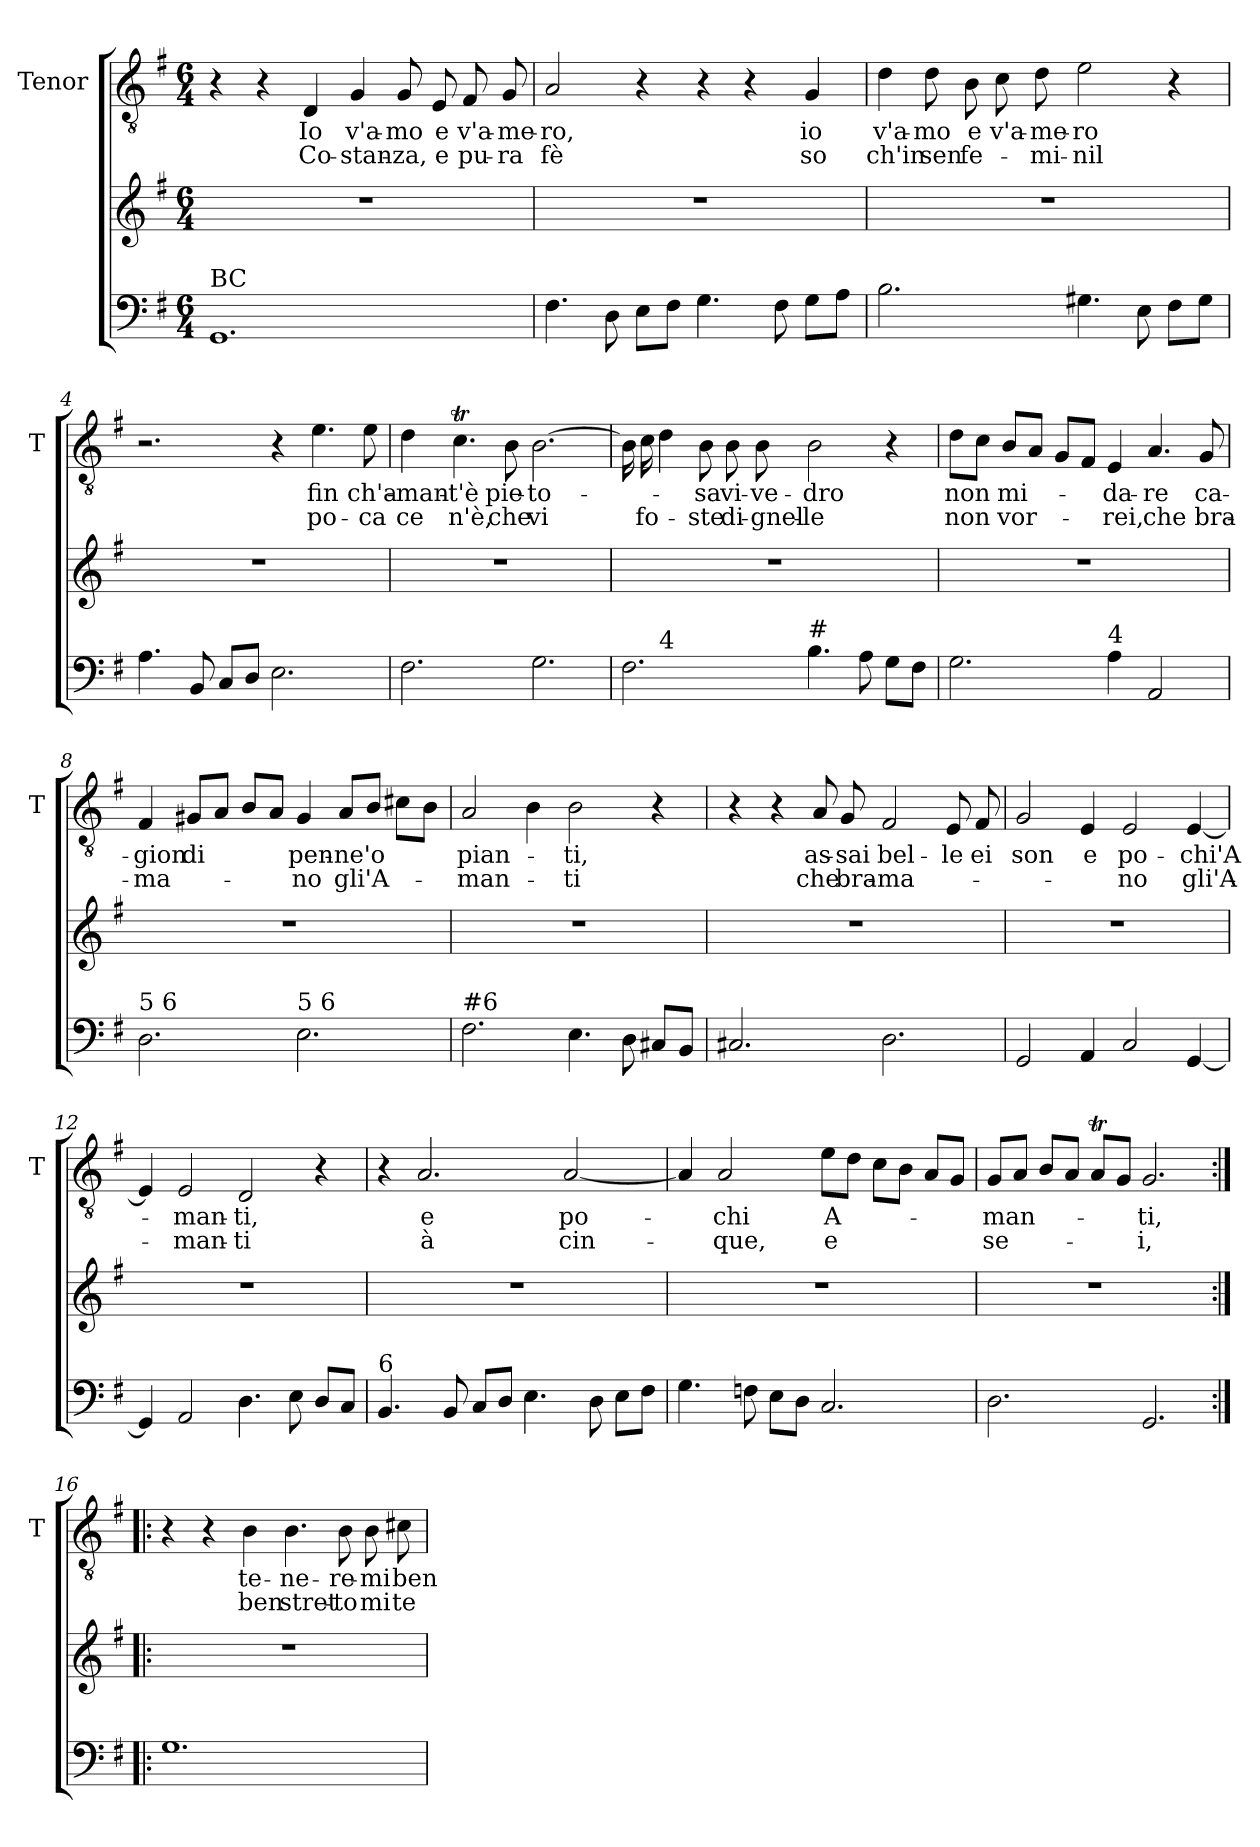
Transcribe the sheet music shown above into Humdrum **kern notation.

**kern	**kern	**kern	**text	**text
*part2	*part2	*part1	*part1	*part1
*staff3	*staff2	*staff1	*staff1	*staff1
*	*	*I"Tenor	*	*
*	*	*I'T	*	*
*clefF4	*clefG2	*clefGv2	*	*
*k[f#]	*k[f#]	*k[f#]	*	*
*G:	*G:	*G:	*	*
*M6/4	*M6/4	*M6/4	*	*
=1	=1	=1	=1	=1
!LO:TX:a:t=BC	!	!	!	!
1.GG	1.r	4r	.	.
.	.	4r	.	.
!	!	!	!LO:LY:b	!LO:LY:b
.	.	4D/	Io	Co-
!	!	!	!LO:LY:b	!LO:LY:b
.	.	4G/	v'a-	-stan-
!	!	!	!LO:LY:b	!LO:LY:b
.	.	8G/	-mo	-za,
!	!	!	!LO:LY:b	!LO:LY:b
.	.	8E/	e	e
!	!	!	!LO:LY:b	!LO:LY:b
.	.	8F#/	v'a-	pu-
!	!	!	!LO:LY:b	!LO:LY:b
.	.	8G/	-me-	-ra
=2	=2	=2	=2	=2
!	!	!	!LO:LY:b	!LO:LY:b
4.F#\	1.r	2A/	-ro,	fè
8D\	.	.	.	.
8E\L	.	4r	.	.
8F#\J	.	.	.	.
4.G\	.	4r	.	.
.	.	4r	.	.
8F#\	.	.	.	.
!	!	!	!LO:LY:b	!LO:LY:b
8G\L	.	4G/	io	so
8A\J	.	.	.	.
=3	=3	=3	=3	=3
!	!	!	!LO:LY:b	!LO:LY:b
2.B\	1.r	4d\	v'a-	ch'in
!	!	!	!LO:LY:b	!LO:LY:b
.	.	8d\	-mo	sen
!	!	!	!LO:LY:b	!LO:LY:b
.	.	8B\	e	fe-
!	!	!	!LO:LY:b	!
.	.	8c\	v'a-	.
!	!	!	!LO:LY:b	!LO:LY:b
.	.	8d\	-me-	-mi-
!	!	!	!LO:LY:b	!LO:LY:b
4.G#X\	.	2e\	-ro	-nil
8E\	.	.	.	.
8F#\L	.	4r	.	.
8G#\J	.	.	.	.
!!LO:LB:g=z
=4	=4	=4	=4	=4
4.A\	1.r	2.r	.	.
8BB/	.	.	.	.
8C/L	.	.	.	.
8D/J	.	.	.	.
2.E\	.	4r	.	.
!	!	!	!LO:LY:b	!LO:LY:b
.	.	4.e\	fin	po-
!	!	!	!LO:LY:b	!LO:LY:b
.	.	8e\	ch'a-	-ca
=5	=5	=5	=5	=5
!	!	!	!LO:LY:b	!LO:LY:b
2.F#\	1.r	4d\	-man-	ce
!	!	!	!LO:LY:b	!LO:LY:b
.	.	4.cT\	-t'è	n'è,
!	!	!	!LO:LY:b	!LO:LY:b
.	.	8B\	pie-	che
!	!	!	!LO:LY:b	!LO:LY:b
2.G\	.	[2.B\	-to-	vi
=6	=6	=6	=6	=6
*^	*	*	*	*
2.F#\	8ryy	1.r	16B\]	.	.
!	!	!	!	!	!LO:LY:b
.	.	.	16c\	.	fo-
!	!LO:TX:a:t=4	!	!	!	!
.	1ryy	.	4d\	.	.
!	!	!	!	!LO:LY:b	!LO:LY:b
.	.	.	8B\	-sa	-ste
!	!	!	!	!LO:LY:b	!LO:LY:b
.	.	.	8B\	vi-	di-
!	!	!	!	!LO:LY:b	!LO:LY:b
.	.	.	8B\	-ve-	-gnel-
!LO:TX:a:t=#	!	!	!	!	!
!	!	!	!	!LO:LY:b	!LO:LY:b
4.B\	.	.	2B\	-dro	-le
8A\	4.ryy	.	.	.	.
8G\L	.	.	4r	.	.
8F#\J	.	.	.	.	.
=7	=7	=7	=7	=7	=7
!	!	!	!	!LO:LY:b	!LO:LY:b
*v	*v	*	*	*	*
2.G\	1.r	8d\L	non	non
.	.	8c\J	.	.
!	!	!	!LO:LY:b	!LO:LY:b
.	.	8B/L	mi-	vor-
.	.	8A/J	.	.
.	.	8G/L	.	.
.	.	8F#/J	.	.
!LO:TX:a:t=4	!	!	!	!
!	!	!	!LO:LY:b	!LO:LY:b
4A\	.	4E/	-da-	-rei,
!	!	!	!LO:LY:b	!LO:LY:b
2AA/	.	4.A/	-re	che
!	!	!	!LO:LY:b	!LO:LY:b
.	.	8G/	ca-	bra-
!!LO:LB:g=z
=8	=8	=8	=8	=8
!LO:TX:a:t=5 6	!	!	!	!
!	!	!	!LO:LY:b	!LO:LY:b
2.D\	1.r	4F#/	-gion	-ma-
!	!	!	!LO:LY:b	!
.	.	8G#X/L	di	.
.	.	8A/J	.	.
.	.	8B/L	.	.
.	.	8A/J	.	.
!LO:TX:a:t=5 6	!	!	!	!
!	!	!	!LO:LY:b	!LO:LY:b
2.E\	.	4G#/	pen-	-no
!	!	!	!LO:LY:b	!LO:LY:b
.	.	8A/L	-ne'o	gli'A-
.	.	8B/J	.	.
.	.	8c#X\L	.	.
.	.	8B\J	.	.
=9	=9	=9	=9	=9
!LO:TX:a:t=#6	!	!	!	!
!	!	!	!LO:LY:b	!LO:LY:b
2.F#\	1.r	2A/	pian-	-man-
.	.	4B\	.	.
!	!	!	!LO:LY:b	!LO:LY:b
4.E\	.	2B\	-ti,	-ti
8D\	.	.	.	.
8C#X/L	.	4r	.	.
8BB/J	.	.	.	.
=10	=10	=10	=10	=10
2.C#X/	1.r	4r	.	.
.	.	4r	.	.
!	!	!	!LO:LY:b	!LO:LY:b
.	.	8A/	as-	che
!	!	!	!LO:LY:b	!LO:LY:b
.	.	8G/	-sai	bra-
!	!	!	!LO:LY:b	!LO:LY:b
2.D\	.	2F#/	bel-	-ma-
!	!	!	!LO:LY:b	!
.	.	8E/	-le	.
!	!	!	!LO:LY:b	!
.	.	8F#/	ei	.
=11	=11	=11	=11	=11
!	!	!	!LO:LY:b	!
2GG/	1.r	2G/	son	.
!	!	!	!LO:LY:b	!
4AA/	.	4E/	e	.
!	!	!	!LO:LY:b	!LO:LY:b
2C/	.	2E/	po-	-no
!	!	!	!LO:LY:b	!LO:LY:b
[4GG/	.	[4E/	-chi'A-	gli'A-
!!LO:PB:g=z
=12	=12	=12	=12	=12
4GG/]	1.r	4E/]	.	.
!	!	!	!LO:LY:b	!LO:LY:b
2AA/	.	2E/	-man-	-man-
!	!	!	!LO:LY:b	!LO:LY:b
4.D\	.	2D/	-ti,	-ti
8E\	.	.	.	.
8D/L	.	4r	.	.
8C/J	.	.	.	.
=13	=13	=13	=13	=13
!LO:TX:a:t=6	!	!	!	!
4.BB/	1.r	4r	.	.
!	!	!	!LO:LY:b	!LO:LY:b
.	.	2.A/	e	à
8BB/	.	.	.	.
8C/L	.	.	.	.
8D/J	.	.	.	.
4.E\	.	.	.	.
!	!	!	!LO:LY:b	!LO:LY:b
.	.	[2A/	po-	cin-
8D\	.	.	.	.
8E\L	.	.	.	.
8F#\J	.	.	.	.
=14	=14	=14	=14	=14
4.G\	1.r	4A/]	.	.
!	!	!	!LO:LY:b	!LO:LY:b
.	.	2A/	-chi	-que,
8Fn\	.	.	.	.
8E\L	.	.	.	.
8D\J	.	.	.	.
!	!	!	!LO:LY:b	!LO:LY:b
2.C/	.	8e\L	A-	e
.	.	8d\J	.	.
.	.	8c\L	.	.
.	.	8B\J	.	.
.	.	8A/L	.	.
.	.	8G/J	.	.
=15	=15	=15	=15	=15
!	!	!	!LO:LY:b	!LO:LY:b
2.D\	1.r	8G/L	-man-	se-
.	.	8A/J	.	.
.	.	8B/L	.	.
.	.	8A/J	.	.
.	.	8AT/L	.	.
.	.	8G/J	.	.
!	!	!	!LO:LY:b	!LO:LY:b
2.GG/	.	2.G/	-ti,	-i,
!!LO:LB:g=z
=16:|!|:	=16:|!|:	=16:|!|:	=16:|!|:	=16:|!|:
1.G	1.r	4r	.	.
.	.	4r	.	.
!	!	!	!LO:LY:b	!LO:LY:b
.	.	4B\	te-	ben
!	!	!	!LO:LY:b	!LO:LY:b
.	.	4.B\	-ne-	stret-
!	!	!	!LO:LY:b	!LO:LY:b
.	.	8B\	-re-	-to
!	!	!	!LO:LY:b	!LO:LY:b
.	.	8B\	-mi	mi
!	!	!	!LO:LY:b	!LO:LY:b
.	.	8c#X\	ben	te-
=	=	=	=	=
*-	*-	*-	*-	*-
